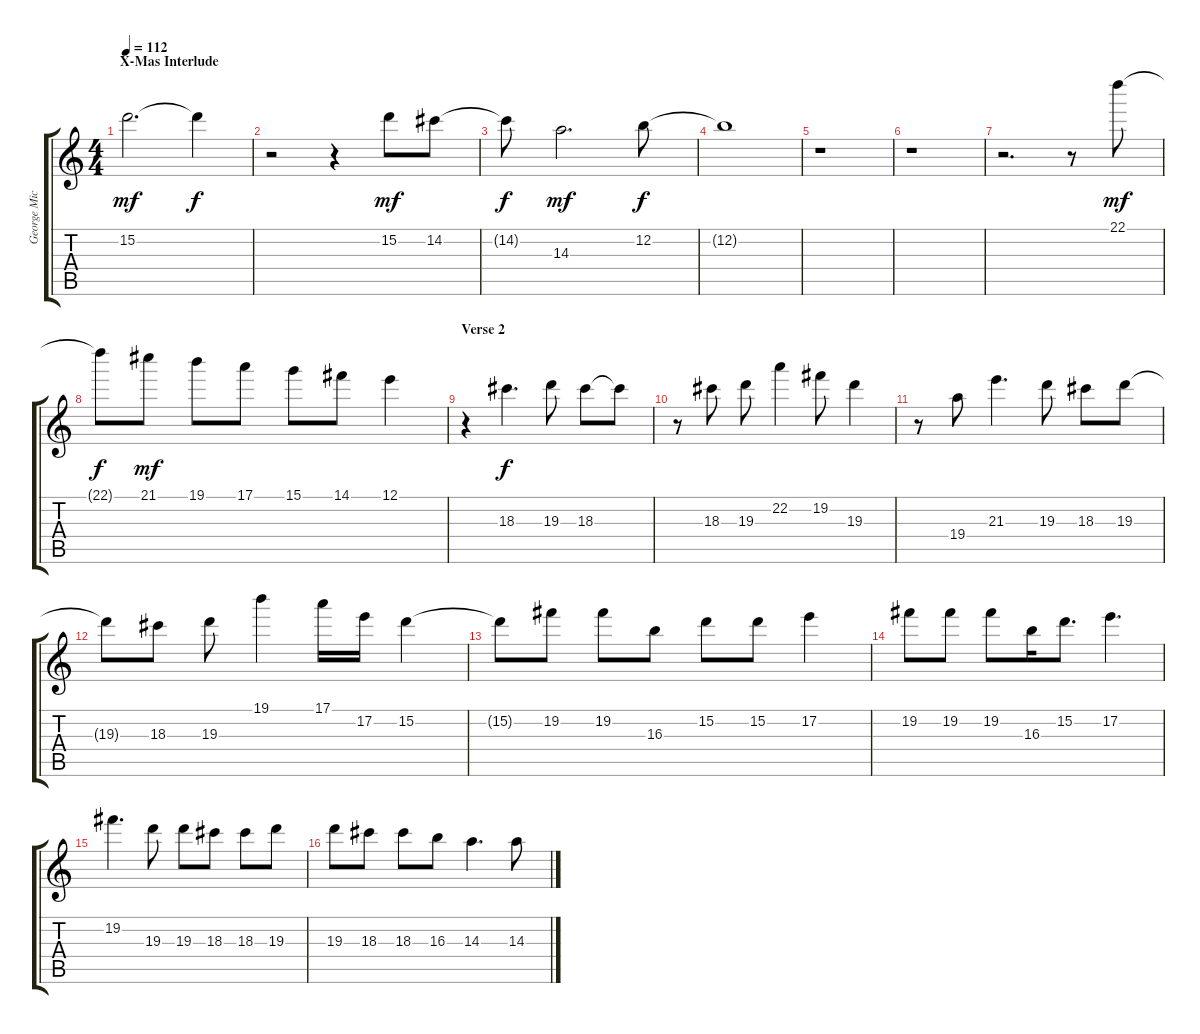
\track ("George Michael" "George Mic") {instrument overdrivenguitar}
\staff {score tabs}
\tuning (E4 B3 G3 D3 A2 E2) {hide}
\ts (4 4)
\section ("" "X-Mas Interlude")
\tempo 112
\clef g2
\ks c
15.2.2{d dy mf} 15.2{t}.4{dy f} |
r.2 r.4 15.2.8{dy mf} 14.2.8 |
14.2{t}.8{dy f} 14.3.2{d dy mf} 12.2.8{dy f} |
12.2{t}.1 |
r.1 |
r.1 |
r.2{d} r.8 22.1.8{dy mf} |
22.1{t}.8{dy f} 21.1.8{dy mf} 19.1.8 17.1.8 15.1.8 14.1.8 12.1.4 |
\section ("" "Verse 2")
r.4 18.3.4{d dy f} 19.3.8 18.3.8 18.3{t}.8 |
r.8 18.3.8 19.3.8 22.2.4 19.2.8 19.3.4 |
r.8 19.4.8 21.3.4{d} 19.3.8 18.3.8 19.3.8 |
19.3{t}.8 18.3.8 19.3.8 19.1.4 17.1.16 17.2.16 15.2.4 |
15.2{t}.8 19.2.8 19.2.8 16.3.8 15.2.8 15.2.8 17.2.4 |
19.2.8 19.2.8 19.2.8 16.3.16 15.2.8{d} 17.2.4{d} |
19.2.4{d} 19.3.8 19.3.8 18.3.8 18.3.8 19.3.8 |
19.3.8 18.3.8 18.3.8 16.3.8 14.3.4{d} 14.3.8
